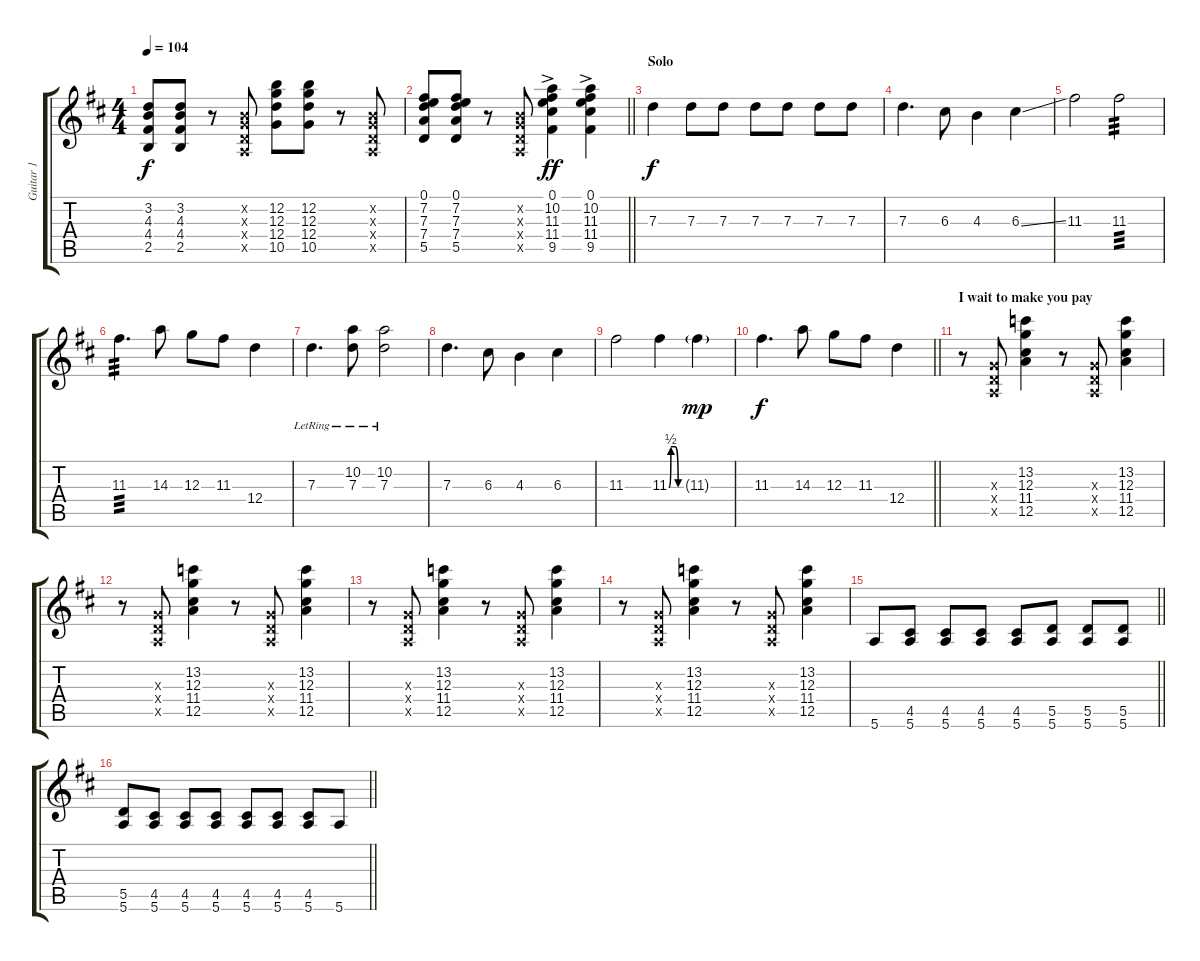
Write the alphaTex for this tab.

\track ("Guitar 1" "Guitar 1") {instrument overdrivenguitar}
\staff {score tabs}
\tuning (E4 B3 G3 D3 A2 E2) {hide}
\ts (4 4)
\tempo 104
\clef g2
\ks d
(3.2 4.3 4.4 2.5).8{dy f} (3.2 4.3 4.4 2.5).8 r.8 (0.2{x} 0.3{x} 0.4{x} 0.5{x}).8 (12.2 12.3 12.4 10.5).8 (12.2 12.3 12.4 10.5).8 r.8 (0.2{x} 0.3{x} 0.4{x} 0.5{x}).8 |
\barLineRight lightlight
(0.1 7.2 7.3 7.4 5.5).8 (0.1 7.2 7.3 7.4 5.5).8 r.8 (0.2{x} 0.3{x} 0.4{x} 0.5{x}).8 (0.1{ac} 10.2{ac} 11.3{ac} 11.4{ac} 9.5{ac}).4{dy ff} (0.1{ac} 10.2{ac} 11.3{ac} 11.4{ac} 9.5{ac}).4 |
\section ("" "Solo")
7.3.4{dy f} 7.3.8 7.3.8 7.3.8 7.3.8 7.3.8 7.3.8 |
7.3.4{d} 6.3.8 4.3.4 6.3{ss}.4 |
11.3.2 11.3.2{tp 3} |
11.3.4{d tp 3} 14.3.8 12.3.8 11.3.8 12.4.4 |
7.3{lr}.4{d} (10.2{lr} 7.3{lr}).8 (10.2{lr} 7.3{lr}).2 |
7.3.4{d} 6.3.8 4.3.4 6.3.4 |
11.3.2 11.3{be (custom 0 0 10 2 30 2 45 0 60 0)}.4 11.3{g}.4{dy mp} |
\barLineRight lightlight
11.3.4{d dy f} 14.3.8 12.3.8 11.3.8 12.4.4 |
\section ("" "I wait to make you pay")
r.8 (0.3{x} 0.4{x} 0.5{x}).8 (13.2 12.3 11.4 12.5).4 r.8 (0.3{x} 0.4{x} 0.5{x}).8 (13.2 12.3 11.4 12.5).4 |
r.8 (0.3{x} 0.4{x} 0.5{x}).8 (13.2 12.3 11.4 12.5).4 r.8 (0.3{x} 0.4{x} 0.5{x}).8 (13.2 12.3 11.4 12.5).4 |
r.8 (0.3{x} 0.4{x} 0.5{x}).8 (13.2 12.3 11.4 12.5).4 r.8 (0.3{x} 0.4{x} 0.5{x}).8 (13.2 12.3 11.4 12.5).4 |
r.8 (0.3{x} 0.4{x} 0.5{x}).8 (13.2 12.3 11.4 12.5).4 r.8 (0.3{x} 0.4{x} 0.5{x}).8 (13.2 12.3 11.4 12.5).4 |
\barLineRight lightlight
5.6.8 (4.5 5.6).8 (4.5 5.6).8 (4.5 5.6).8 (4.5 5.6).8 (5.5 5.6).8 (5.5 5.6).8 (5.5 5.6).8 |
\barLineRight lightlight
(5.5 5.6).8 (4.5 5.6).8 (4.5 5.6).8 (4.5 5.6).8 (4.5 5.6).8 (4.5 5.6).8 (4.5 5.6).8 5.6.8
